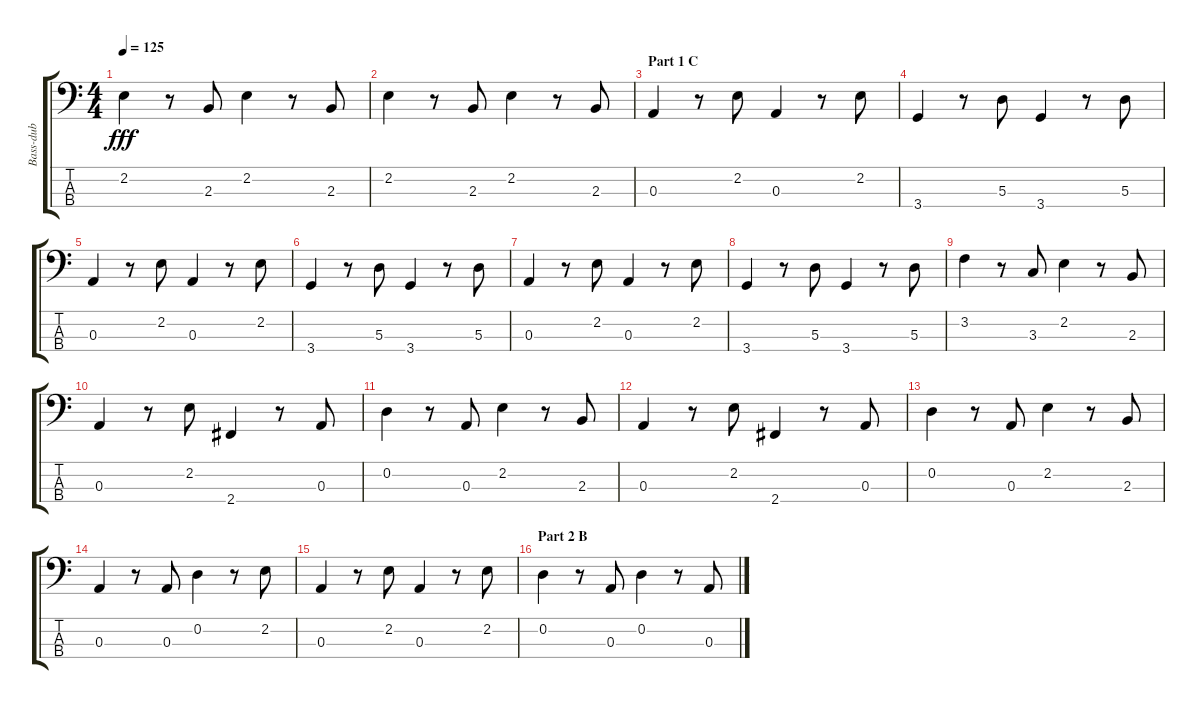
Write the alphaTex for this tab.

\track ("Bass-dub" "Bass-dub") {instrument electricguitarmuted}
\staff {score tabs}
\tuning (G2 D2 A1 E1) {hide}
\ts (4 4)
\tempo 125
\clef f4
\ks c
2.2.4{dy fff} r.8 2.3.8 2.2.4 r.8 2.3.8 |
2.2.4 r.8 2.3.8 2.2.4 r.8 2.3.8 |
\section ("" "Part 1 C")
0.3.4 r.8 2.2.8 0.3.4 r.8 2.2.8 |
3.4.4 r.8 5.3.8 3.4.4 r.8 5.3.8 |
0.3.4 r.8 2.2.8 0.3.4 r.8 2.2.8 |
3.4.4 r.8 5.3.8 3.4.4 r.8 5.3.8 |
0.3.4 r.8 2.2.8 0.3.4 r.8 2.2.8 |
3.4.4 r.8 5.3.8 3.4.4 r.8 5.3.8 |
3.2.4 r.8 3.3.8 2.2.4 r.8 2.3.8 |
0.3.4 r.8 2.2.8 2.4.4 r.8 0.3.8 |
0.2.4 r.8 0.3.8 2.2.4 r.8 2.3.8 |
0.3.4 r.8 2.2.8 2.4.4 r.8 0.3.8 |
0.2.4 r.8 0.3.8 2.2.4 r.8 2.3.8 |
0.3.4 r.8 0.3.8 0.2.4 r.8 2.2.8 |
0.3.4 r.8 2.2.8 0.3.4 r.8 2.2.8 |
\section ("" "Part 2 B")
0.2.4 r.8 0.3.8 0.2.4 r.8 0.3.8
